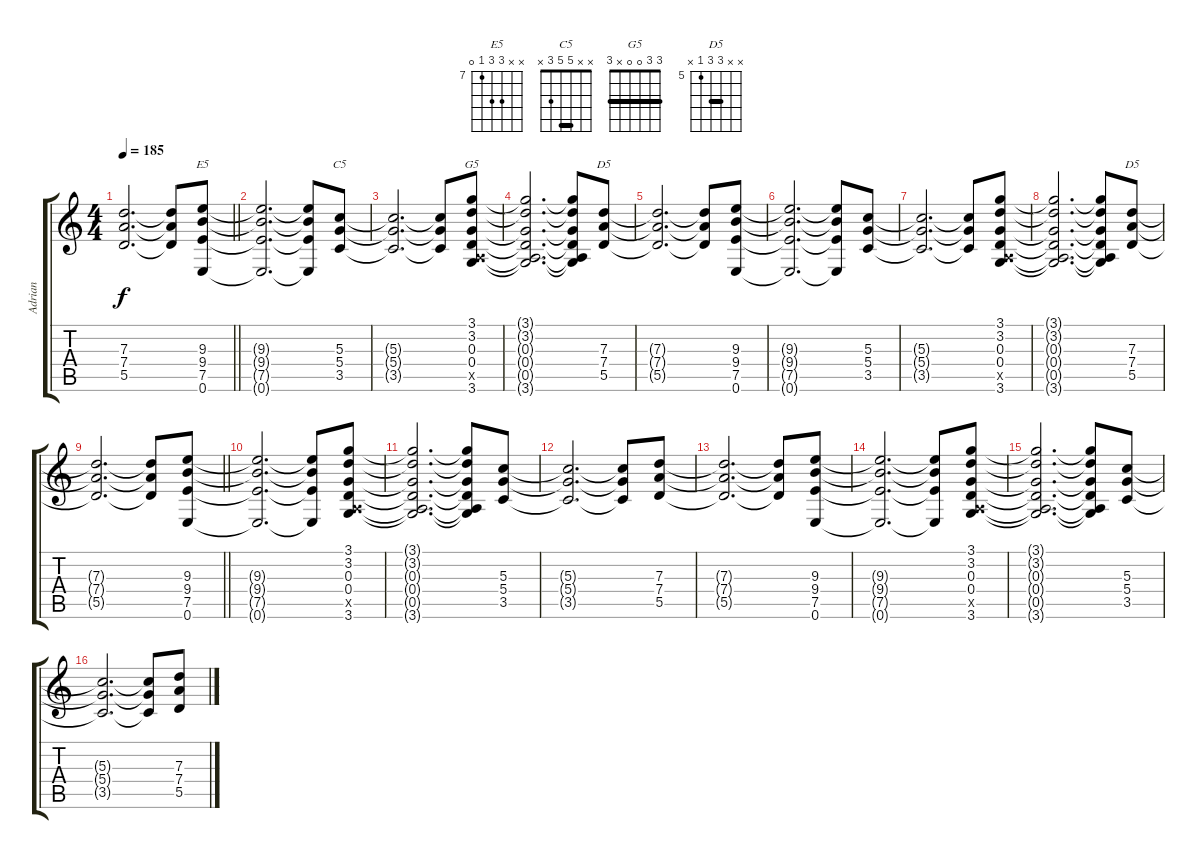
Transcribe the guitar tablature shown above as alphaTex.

\track ("Adrian" "Adrian") {instrument distortionguitar}
\staff {score tabs}
\tuning (E4 B3 G3 D3 A2 E2) {hide}
\chord ("E5" x x 9 9 7 0) {firstfret 7}
\chord ("C5" x x 5 5 3 x) {barre 5}
\chord ("G5" 3 3 0 0 x 3) {barre 3}
\chord ("D5" x x 7 7 5 x) {firstfret 5}
\chord ("D5" x x 7 7 5 x) {firstfret 5 barre 7}
\ts (4 4)
\tempo 185
\clef g2
\barLineRight lightlight
\ks c
(7.3{t} 7.4{t} 5.5{t}).2{d dy f} (7.3{t} 7.4{t} 5.5{t}).8 (9.3 9.4 7.5 0.6).8{ch "E5"} |
(9.3{t} 9.4{t} 7.5{t} 0.6{t}).2{d} (9.3{t} 9.4{t} 7.5{t} 0.6{t}).8 (5.3 5.4 3.5).8{ch "C5"} |
(5.3{t} 5.4{t} 3.5{t}).2{d} (5.3{t} 5.4{t} 3.5{t}).8 (3.1 3.2 0.3 0.4 0.5{x} 3.6).8{ch "G5"} |
(3.1{t} 3.2{t} 0.3{t} 0.4{t} 0.5{t} 3.6{t}).2{d} (3.1{t} 3.2{t} 0.3{t} 0.4{t} 0.5{t} 3.6{t}).8 (7.3 7.4 5.5).8{ch "D5"} |
(7.3{t} 7.4{t} 5.5{t}).2{d} (7.3{t} 7.4{t} 5.5{t}).8 (9.3 9.4 7.5 0.6).8 |
(9.3{t} 9.4{t} 7.5{t} 0.6{t}).2{d} (9.3{t} 9.4{t} 7.5{t} 0.6{t}).8 (5.3 5.4 3.5).8 |
(5.3{t} 5.4{t} 3.5{t}).2{d} (5.3{t} 5.4{t} 3.5{t}).8 (3.1 3.2 0.3 0.4 0.5{x} 3.6).8 |
(3.1{t} 3.2{t} 0.3{t} 0.4{t} 0.5{t} 3.6{t}).2{d} (3.1{t} 3.2{t} 0.3{t} 0.4{t} 0.5{t} 3.6{t}).8 (7.3 7.4 5.5).8{ch "D5"} |
\barLineRight lightlight
(7.3{t} 7.4{t} 5.5{t}).2{d} (7.3{t} 7.4{t} 5.5{t}).8 (9.3 9.4 7.5 0.6).8 |
(9.3{t} 9.4{t} 7.5{t} 0.6{t}).2{d} (9.3{t} 9.4{t} 7.5{t} 0.6{t}).8 (3.1 3.2 0.3 0.4 0.5{x} 3.6).8 |
(3.1{t} 3.2{t} 0.3{t} 0.4{t} 0.5{t} 3.6{t}).2{d} (3.1{t} 3.2{t} 0.3{t} 0.4{t} 0.5{t} 3.6{t}).8 (5.3 5.4 3.5).8 |
(5.3{t} 5.4{t} 3.5{t}).2{d} (5.3{t} 5.4{t} 3.5{t}).8 (7.3 7.4 5.5).8 |
(7.3{t} 7.4{t} 5.5{t}).2{d} (7.3{t} 7.4{t} 5.5{t}).8 (9.3 9.4 7.5 0.6).8 |
(9.3{t} 9.4{t} 7.5{t} 0.6{t}).2{d} (9.3{t} 9.4{t} 7.5{t} 0.6{t}).8 (3.1 3.2 0.3 0.4 0.5{x} 3.6).8 |
(3.1{t} 3.2{t} 0.3{t} 0.4{t} 0.5{t} 3.6{t}).2{d} (3.1{t} 3.2{t} 0.3{t} 0.4{t} 0.5{t} 3.6{t}).8 (5.3 5.4 3.5).8 |
(5.3{t} 5.4{t} 3.5{t}).2{d} (5.3{t} 5.4{t} 3.5{t}).8 (7.3 7.4 5.5).8
